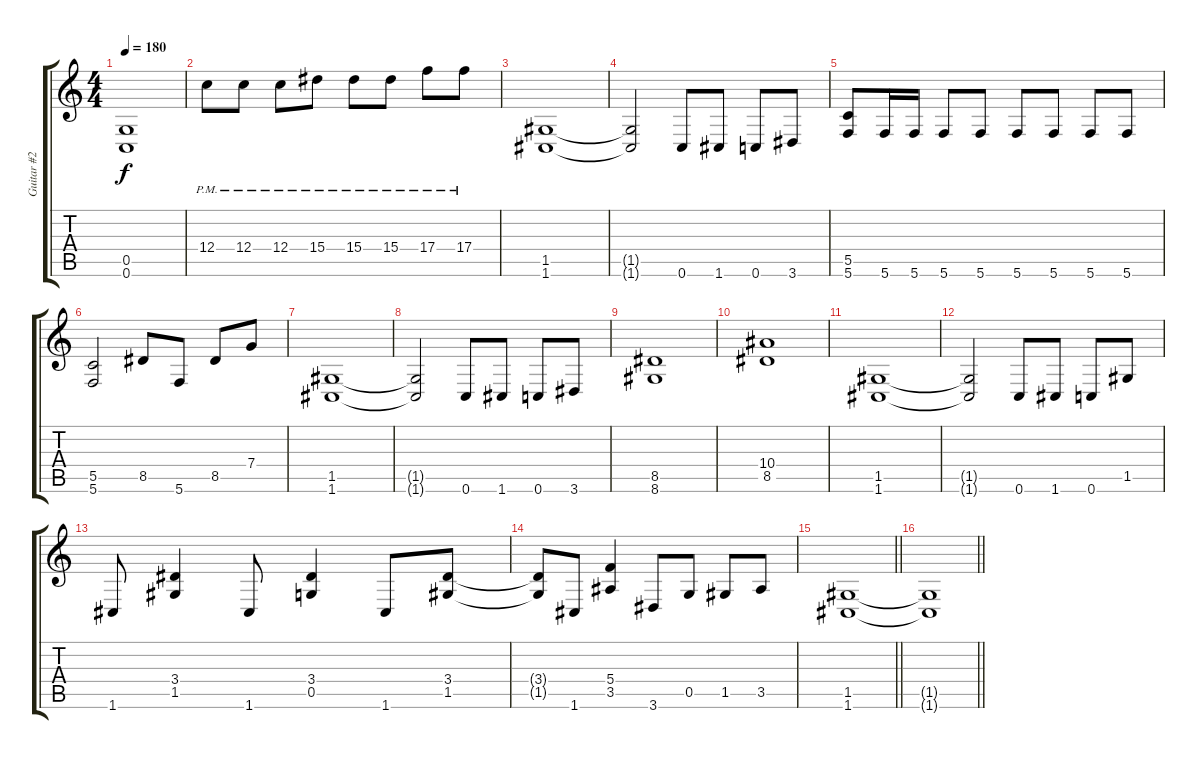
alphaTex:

\track ("Guitar #2" "Guitar #2") {instrument overdrivenguitar}
\staff {score tabs}
\tuning (D4 A3 F3 C3 G2 C2) {hide}
\ts (4 4)
\tempo 180
\clef g2
\ks c
(0.5 0.6).1{dy f} |
12.4{pm}.8 12.4{pm}.8 12.4{pm}.8 15.4{pm}.8 15.4{pm}.8 15.4{pm}.8 17.4{pm}.8 17.4{pm}.8 |
(1.5 1.6).1 |
(1.5{t} 1.6{t}).2 0.6.8 1.6.8 0.6.8 3.6.8 |
(5.5 5.6).8 5.6.16 5.6.16 5.6.8 5.6.8 5.6.8 5.6.8 5.6.8 5.6.8 |
(5.5 5.6).2 8.5.8 5.6.8 8.5.8 7.4.8 |
(1.5 1.6).1 |
(1.5{t} 1.6{t}).2 0.6.8 1.6.8 0.6.8 3.6.8 |
(8.5 8.6).1 |
(10.4 8.5).1 |
(1.5 1.6).1 |
(1.5{t} 1.6{t}).2 0.6.8 1.6.8 0.6.8 1.5.8 |
1.6.8 (3.4 1.5).4 1.6.8 (3.4 0.5).4 1.6.8 (3.4 1.5).8 |
(3.4{t} 1.5{t}).8 1.6.8 (5.4 3.5).4 3.6.8 0.5.8 1.5.8 3.5.8 |
\barLineRight lightlight
(1.5 1.6).1 |
\barLineRight lightlight
(1.5{t} 1.6{t}).1
